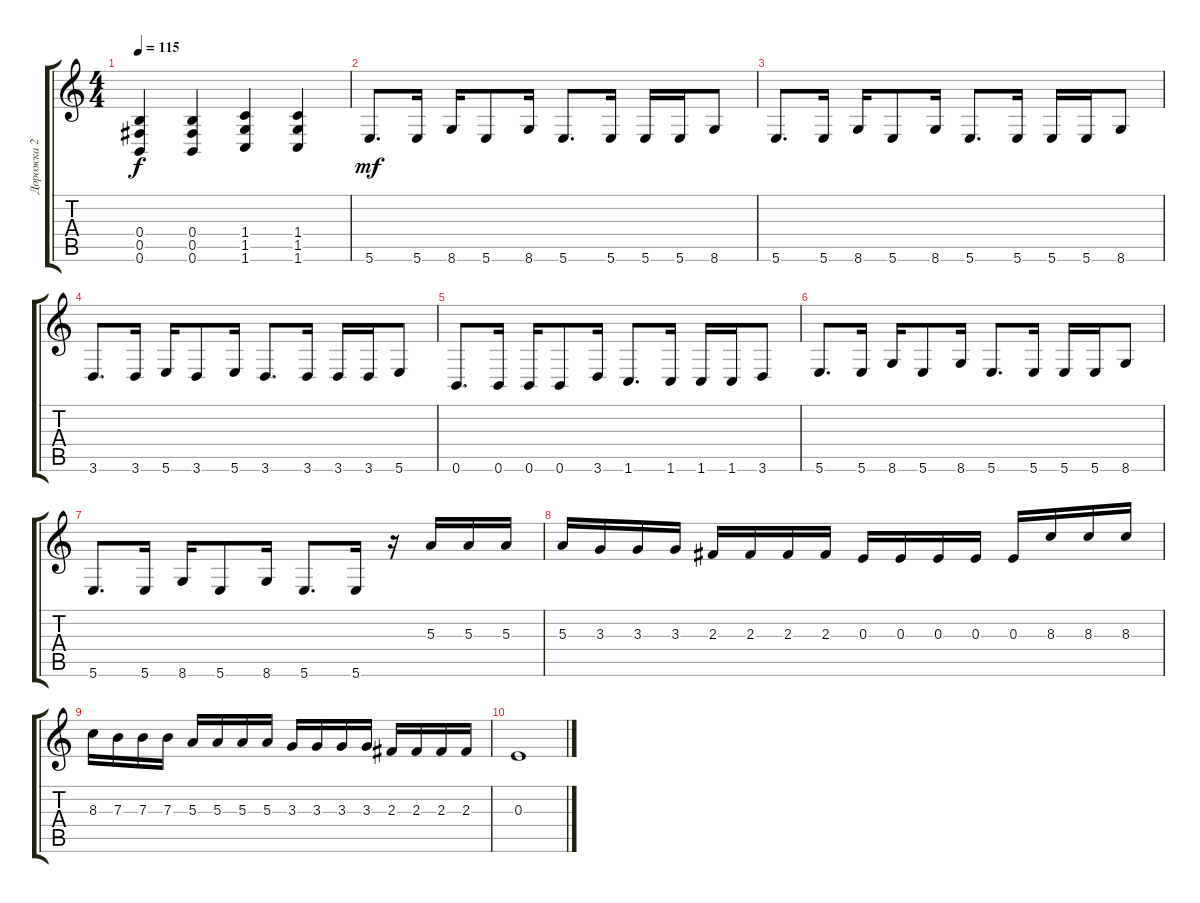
\track ("Дорожка 2" "Дорожка 2") {instrument electricguitarclean}
\staff {score tabs}
\tuning (Db4 Ab3 E3 B2 Gb2 B1) {hide}
\ts (4 4)
\tempo 115
\clef g2
\ks c
(0.4 0.5 0.6).4{dy f} (0.4 0.5 0.6).4 (1.4 1.5 1.6).4 (1.4 1.5 1.6).4 |
5.6.8{d dy mf instrument distortionguitar} 5.6.16 8.6.16 5.6.8 8.6.16 5.6.8{d} 5.6.16 5.6.16 5.6.16 8.6.8 |
5.6.8{d} 5.6.16 8.6.16 5.6.8 8.6.16 5.6.8{d} 5.6.16 5.6.16 5.6.16 8.6.8 |
3.6.8{d} 3.6.16 5.6.16 3.6.8 5.6.16 3.6.8{d} 3.6.16 3.6.16 3.6.16 5.6.8 |
0.6.8{d} 0.6.16 0.6.16 0.6.8 3.6.16 1.6.8{d} 1.6.16 1.6.16 1.6.16 3.6.8 |
5.6.8{d} 5.6.16 8.6.16 5.6.8 8.6.16 5.6.8{d} 5.6.16 5.6.16 5.6.16 8.6.8 |
5.6.8{d} 5.6.16 8.6.16 5.6.8 8.6.16 5.6.8{d} 5.6.16 r.16 5.3.16 5.3.16 5.3.16 |
5.3.16 3.3.16 3.3.16 3.3.16 2.3.16 2.3.16 2.3.16 2.3.16 0.3.16 0.3.16 0.3.16 0.3.16 0.3.16 8.3.16 8.3.16 8.3.16 |
8.3.16 7.3.16 7.3.16 7.3.16 5.3.16 5.3.16 5.3.16 5.3.16 3.3.16 3.3.16 3.3.16 3.3.16 2.3.16 2.3.16 2.3.16 2.3.16 |
0.3.1
